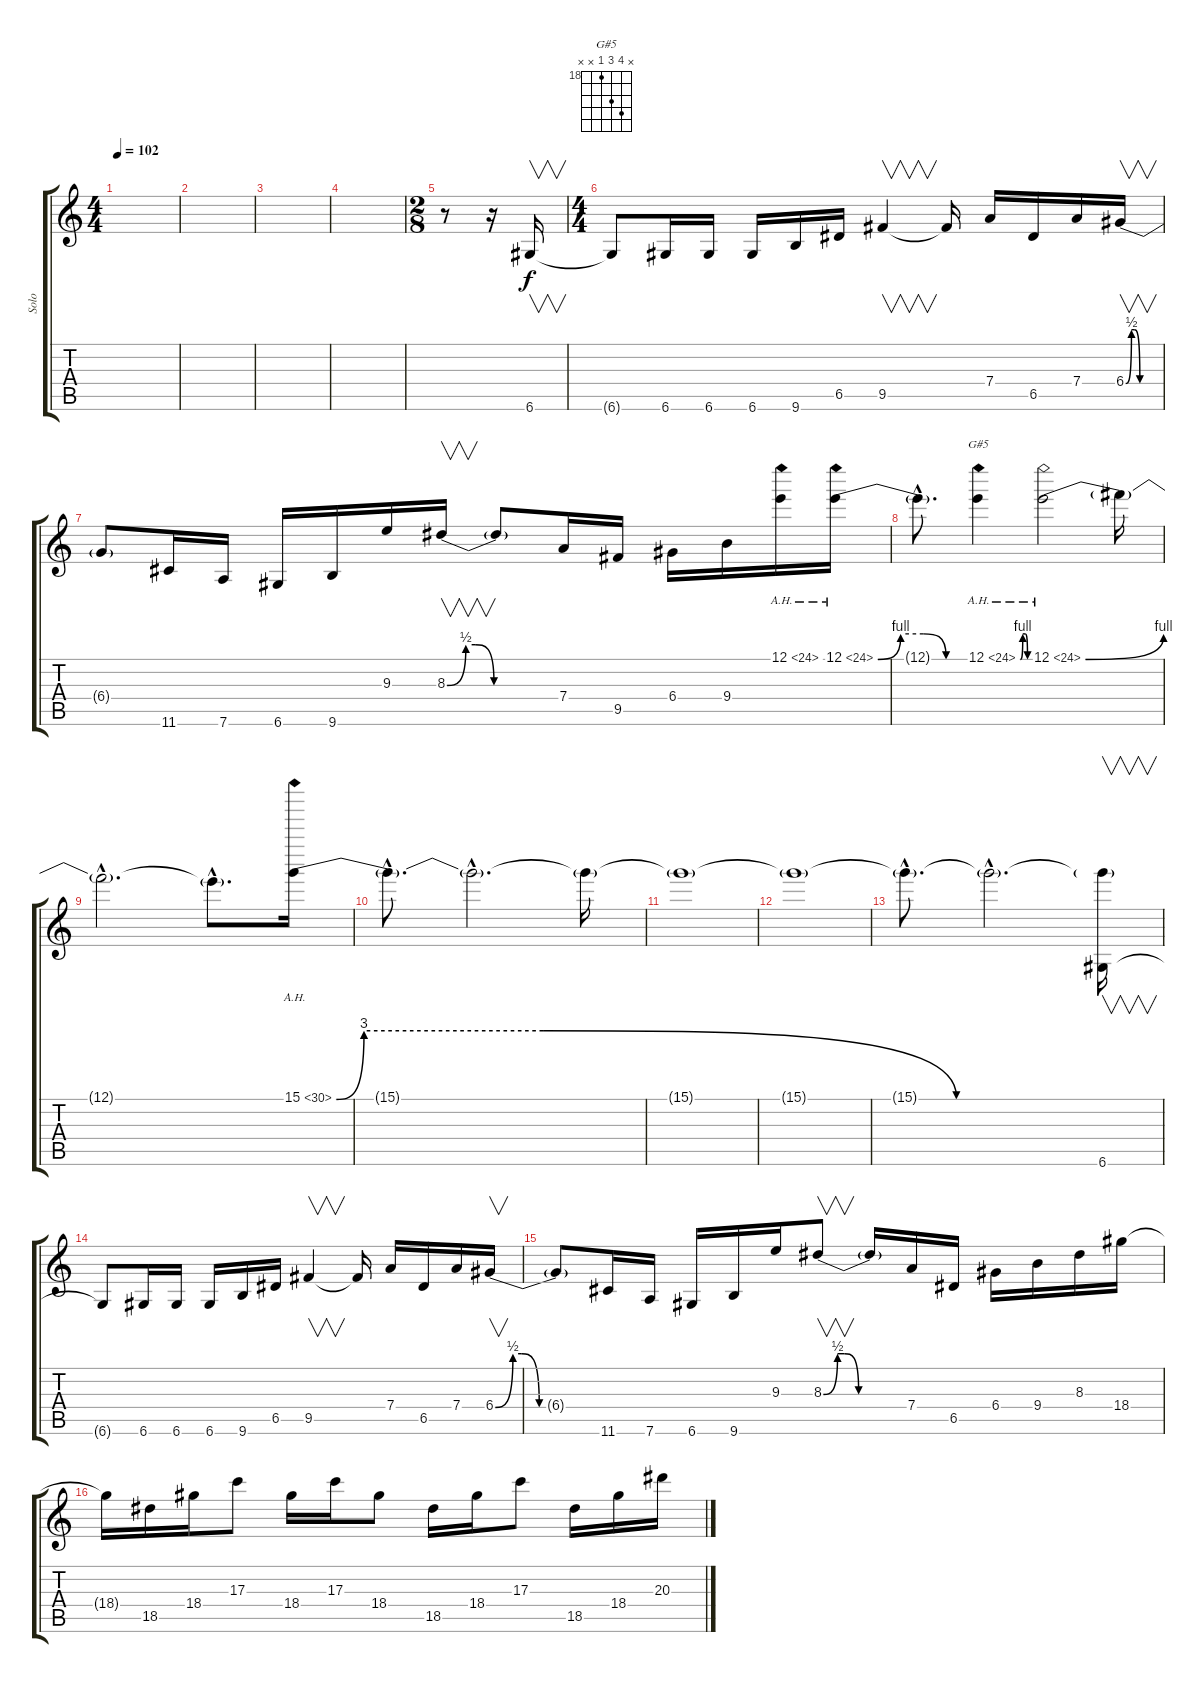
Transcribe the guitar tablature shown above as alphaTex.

\track ("Solo" "Solo") {instrument overdrivenguitar}
\staff {score tabs}
\tuning (E4 B3 G3 D3 A2 D2) {hide}
\chord ("G#5" x 21 20 18 x x) {firstfret 18}
\ts (4 4)
\tempo 102
\clef g2
\ks c
|
|
|
|
\ts (2 8)
r.8 r.16 6.6.16{v} |
\ts (4 4)
6.6{t}.8 6.6.16 6.6.16 6.6.16 9.6.16 6.5.16 9.5.4{v} 9.5{t}.16 7.4.16 6.5.16 7.4.16 6.4{be (custom 0 0 10 2 15 2 25 0 45 0 60 0)}.16{v} |
6.4{t}.8 11.6.16 7.6.16 6.6.16 9.6.16 9.3.16 8.3{be (custom 0 0 10 2 15 2 25 0 45 0 60 0)}.16{v} 8.3{t}.8 7.4.16 9.5.16 6.4.16 9.4.16 12.1{ah 12}.16 12.1{be (custom 0 0 15 4 30 4 45 0 60 0) ah 12}.16 |
12.1{hac t}.8{d} 12.1{be (custom 0 0 15 4 30 4 45 0 60 0) ah 12}.4{ch "G#5"} 12.1{be (bend 0 0 60 4) ah 12}.2 12.1{t}.16 |
12.1{hac t}.2{d} 12.1{hac t}.8{d} 15.1{be (custom 0 0 2 12 15 12 45 0 60 0) ah 15}.16 |
15.1{hac t}.8{d} 15.1{hac t}.2{d} 15.1{t}.16 |
15.1{t}.1 |
15.1{t}.1 |
15.1{hac t}.8{d} 15.1{hac t}.2{d} (15.1{t} 6.6).16{v} |
6.6{t}.8 6.6.16 6.6.16 6.6.16 9.6.16 6.5.16 9.5.4{v} 9.5{t}.16 7.4.16 6.5.16 7.4.16 6.4{be (custom 0 0 10 2 15 2 25 0 45 0 60 0)}.16{v} |
6.4{t}.8 11.6.16 7.6.16 6.6.16 9.6.16 9.3.16 8.3{be (custom 0 0 10 2 15 2 25 0 45 0 60 0)}.8{v} 8.3{t}.16 7.4.16 6.5.16 6.4.16 9.4.16 8.3.16 18.4.16 |
18.4{t}.16 18.5.16 18.4.16 17.3.8 18.4.16 17.3.16 18.4.8 18.5.16 18.4.16 17.3.8 18.5.16 18.4.16 20.3.16
